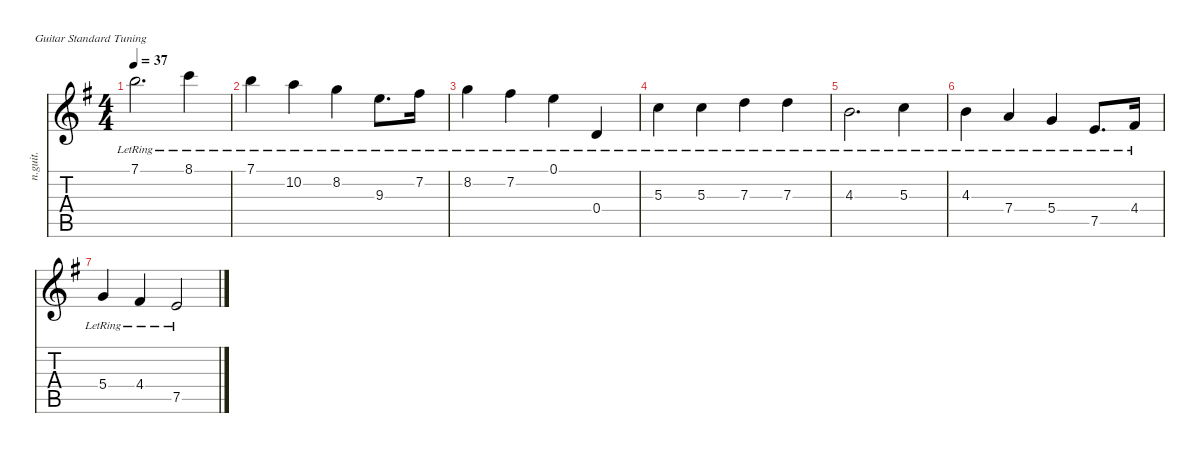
\defaultSystemsLayout 4
\hideDynamics
\bracketExtendMode nobrackets
\otherSystemsTrackNameOrientation horizontal
\track ("Nylon Guitar" "n.guit.") {instrument acousticguitarnylon}
\staff {score tabs}
\tuning (E4 B3 G3 D3 A2 E2)
\ts (4 4)
\tempo 37
\clef g2
\ks g
7.1{lr acc forcenatural}.2{d dy mf beam Down} 8.1{lr acc forcenatural}.4{beam Down} |
7.1{lr acc forcenatural}.4{beam Down} 10.2{lr acc forcenatural}.4{beam Down} 8.2{lr acc forcenatural}.4{beam Down} 9.3{lr acc forcenatural}.8{d beam Down} 7.2{lr acc #}.16{beam Down} |
8.2{lr acc forcenatural}.4{beam Down} 7.2{lr acc #}.4{beam Down} 0.1{lr acc forcenatural}.4{beam Down} 0.4{lr acc forcenatural}.4{beam Up} |
5.3{lr acc forcenatural}.4{beam Down} 5.3{lr acc forcenatural}.4{beam Down} 7.3{lr acc forcenatural}.4{beam Down} 7.3{lr acc forcenatural}.4{beam Down} |
4.3{lr acc forcenatural}.2{d beam Down} 5.3{lr acc forcenatural}.4{beam Down} |
4.3{lr acc forcenatural}.4{beam Down} 7.4{lr acc forcenatural}.4{beam Up} 5.4{lr acc forcenatural}.4{beam Up} 7.5{lr acc forcenatural}.8{d beam Up} 4.4{lr acc #}.16{beam Up} |
5.4{lr acc forcenatural}.4{beam Up} 4.4{lr acc #}.4{beam Up} 7.5{lr acc forcenatural}.2{beam Up}
